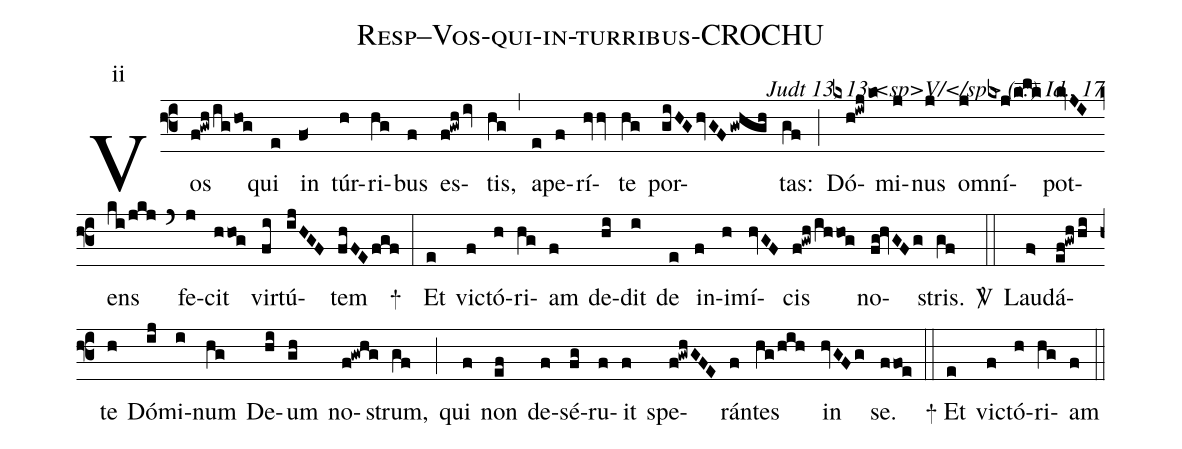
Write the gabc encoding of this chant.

name: Resp--Vos-qui-in-turribus-CROCHU;
commentary: Judt 13, 13 <sp>V/</sp> (::) Id., 17 ;
annotation: ii;
%%
(f3) Vos(f!gwh/ig/hog) qui(e) in(f<) túr(h)ri(hg)bus(f) es(f!gwh/iv)tis,(hg) (,) a(e)pe(f)rí(hvhv)te(hg) por(giHGhvGFgwhgh)tas:(gf) (;) Dó(kxh!iwj/ko)mi(j)nus(j) om(j)ní(kxj/klk)pot(kvJI)ens(ki/jkj) (`)
fe(j)cit(hhog) vir(fi)tú(ijHGF)tem(fhFEfgf) +(:) Et(e) vic(f)tó(h)ri(hg)am(f) de(hi)dit(i) de(e) in(f)i(h)mí(hvGF)cis(f!gwh/ihhog) no(fg!hvGFg)stris.(gf)
<sp>V/</sp>(::) Lau(f>)dá(ef!gwh/hi)te(h) Dó(ij)mi(i)num(hg) De(hi)um(gh) no(f!gwhg)strum,(gf) (;) qui(f) non(ef) de(f)sé(fg)ru(f)it(f) spe(f!gwhGFE)rán(f)tes(hg/hih) in(hvGFg) se.(ffoe) (::) + Et(e) vic(f)tó(h)ri(hg)am(f) (::)
